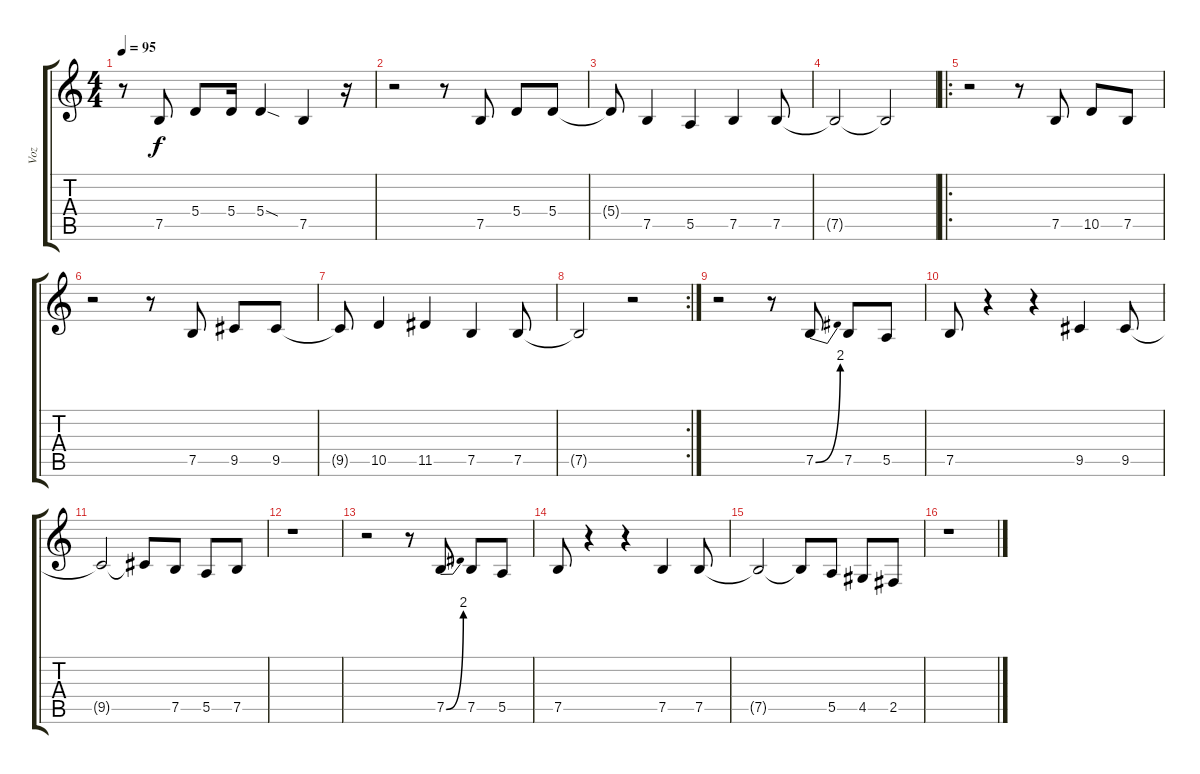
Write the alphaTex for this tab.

\track ("Voz" "Voz") {instrument contrabass}
\staff {score tabs}
\tuning (B3 Gb3 D3 A2 E2 B1) {hide}
\ts (4 4)
\tempo 95
\clef g2
\ks c
r.8{dy f} 7.5.8 5.4.8 5.4.16 5.4{sod}.4 7.5.4 r.16 |
r.2 r.8 7.5.8 5.4.8 5.4.8 |
5.4{t}.8 7.5.4 5.5.4 7.5.4 7.5.8 |
7.5{t}.2 7.5{t}.2 |
\ro
r.2 r.8 7.5.8 10.5.8 7.5.8 |
r.2 r.8 7.5.8 9.5.8 9.5.8 |
9.5{t}.8 10.5.4 11.5.4 7.5.4 7.5.8 |
\rc 2
7.5{t}.2 r.2 |
r.2 r.8 7.5{be (bend 0 0 60 8)}.8 7.5.8 5.5.8 |
7.5.8 r.4 r.4 9.5.4 9.5.8 |
9.5{t}.2 9.5{t}.8 7.5.8 5.5.8 7.5.8 |
r.1 |
r.2 r.8 7.5{be (bend 0 0 60 8)}.8 7.5.8 5.5.8 |
7.5.8 r.4 r.4 7.5.4 7.5.8 |
7.5{t}.2 7.5{t}.8 5.5.8 4.5.8 2.5.8 |
r.1
